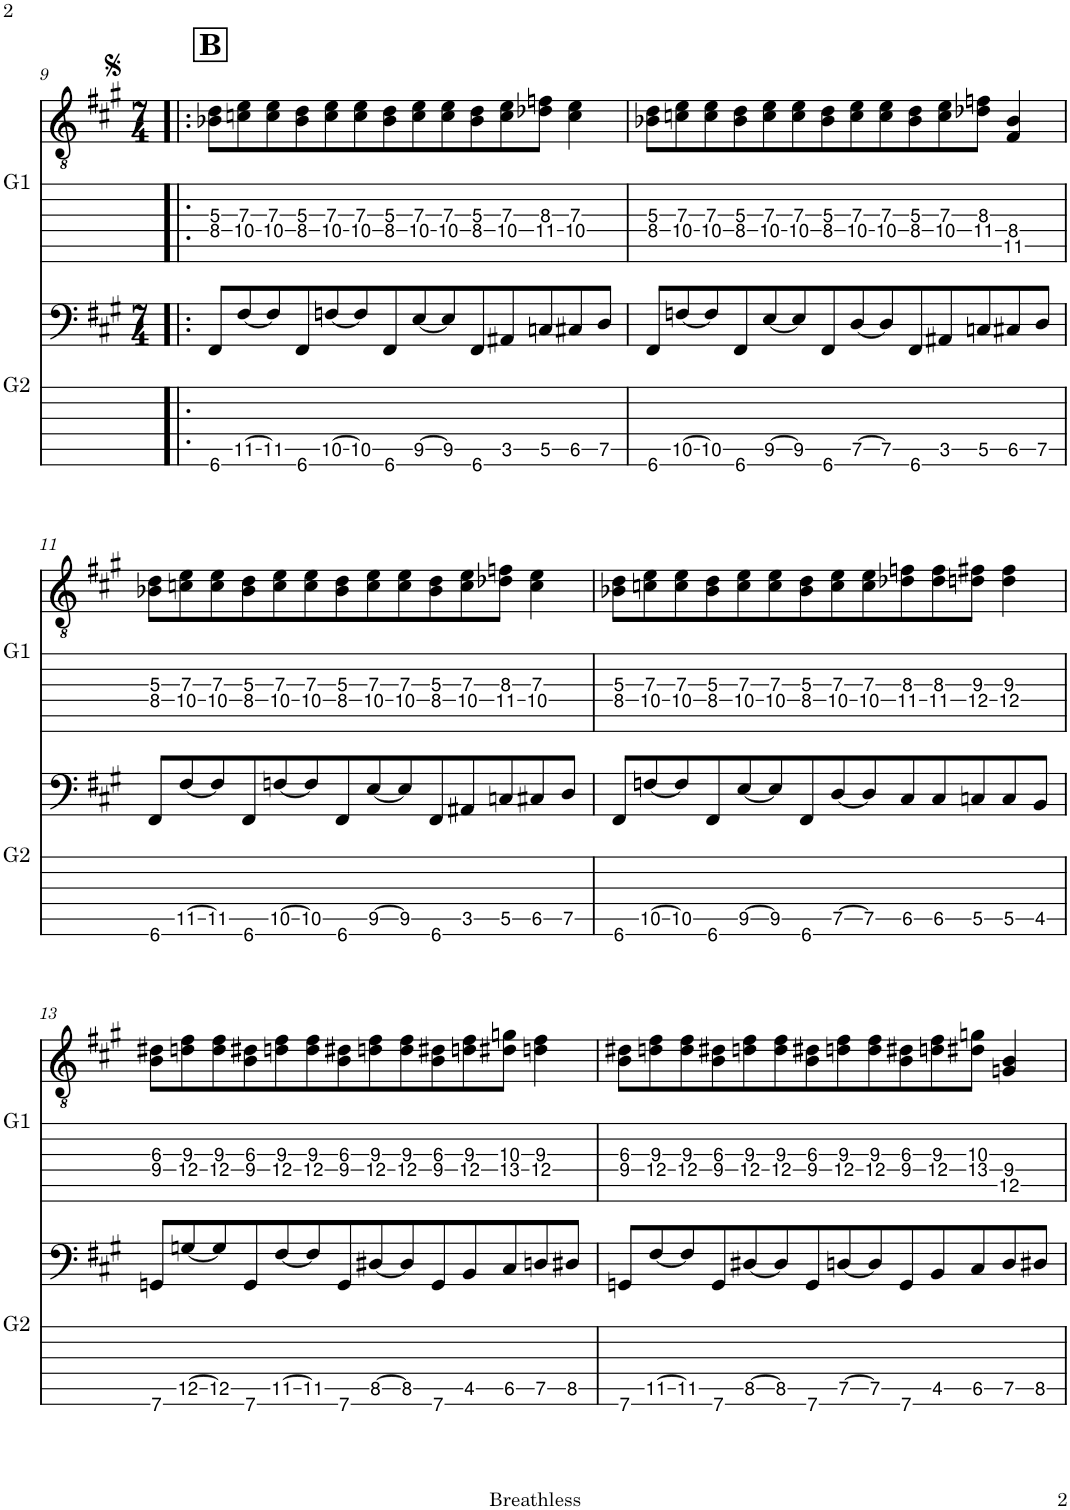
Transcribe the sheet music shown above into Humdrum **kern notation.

**kern	**kern	**kern	**kern
*part2	*part2	*part1	*part1
*staff4	*staff3	*staff2	*staff1
*I"G2	*	*I"G1	*
*I'G2	*	*I'G1	*
!!LO:PB:g=z
*clefF4	*clefF4	*	*clefGv2
*k[f#c#g#]	*k[f#c#g#]	*k[f#c#g#]	*k[f#c#g#]
*M7/4	*M7/4	*M7/4	*M7/4
!!LO:REH:place=s1:a:B:cj:fs=14:t=B
=9!|:	=9!|:	=9!|:	=9!|:
8FF#L	8FF#/L	8B-\ 8d\L	8B-X\ 8d\L
[8F#	[8F#/	8c\ 8e\	8cn\ 8e\
8F#]	8F#/]	8c\ 8e\	8c\ 8e\
8FF#J	8FF#/	8B-\ 8d\J	8B-\ 8d\
[8FL	[8Fn/	8c\ 8e\L	8c\ 8e\
8F]	8F/]	8c\ 8e\	8c\ 8e\
8FF#	8FF#/	8B-\ 8d\	8B-\ 8d\
[8EJ	[8E/	8c\ 8e\J	8c\ 8e\
8EL]	8E/]	8c\ 8e\L	8c\ 8e\
8FF#	8FF#/	8B-\ 8d\	8B-\ 8d\
8AA#	8AA#X/	8c\ 8e\	8c\ 8e\
8C	8Cn/	8d-\ 8f\J	8d-X\ 8fn\J
8C#	8C#X/	4c 4e	4c\ 4e\
8DJ	8D/J	.	.
=10	=10	=10	=10
8FF#XL	8FF#/L	8B-X\ 8d\L	8B-X\ 8d\L
[8F	[8Fn/	8c\ 8e\	8cn\ 8e\
8F]	8F/]	8c\ 8e\	8c\ 8e\
8FF#J	8FF#/	8B-\ 8d\J	8B-\ 8d\
[8EL	[8E/	8c\ 8e\L	8c\ 8e\
8E]	8E/]	8c\ 8e\	8c\ 8e\
8FF#	8FF#/	8B-\ 8d\	8B-\ 8d\
[8DJ	[8D/	8c\ 8e\J	8c\ 8e\
8DL]	8D/]	8c\ 8e\L	8c\ 8e\
8FF#	8FF#/	8B-\ 8d\	8B-\ 8d\
8AA#X	8AA#X/	8c\ 8e\	8c\ 8e\
8C	8Cn/	8d-X\ 8f\J	8d-X\ 8fn\J
8C#X	8C#X/	4F# 4B-	4F#/ 4B-/
8DJ	8D/J	.	.
!!LO:LB:g=z
=11	=11	=11	=11
8FF#XL	8FF#/L	8B-X\ 8d\L	8B-X\ 8d\L
[8F#X	[8F#/	8c\ 8e\	8cn\ 8e\
8F#]	8F#/]	8c\ 8e\	8c\ 8e\
8FF#J	8FF#/	8B-\ 8d\J	8B-\ 8d\
[8FnL	[8Fn/	8c\ 8e\L	8c\ 8e\
8F]	8F/]	8c\ 8e\	8c\ 8e\
8FF#	8FF#/	8B-\ 8d\	8B-\ 8d\
[8EJ	[8E/	8c\ 8e\J	8c\ 8e\
8EL]	8E/]	8c\ 8e\L	8c\ 8e\
8FF#	8FF#/	8B-\ 8d\	8B-\ 8d\
8AA#X	8AA#X/	8c\ 8e\	8c\ 8e\
8C	8Cn/	8d-X\ 8f\J	8d-X\ 8fn\J
8C#X	8C#X/	4c 4e	4c\ 4e\
8DJ	8D/J	.	.
=12	=12	=12	=12
8FF#XL	8FF#/L	8B-X\ 8d\L	8B-X\ 8d\L
[8F	[8Fn/	8c\ 8e\	8cn\ 8e\
8F]	8F/]	8c\ 8e\	8c\ 8e\
8FF#J	8FF#/	8B-\ 8d\J	8B-\ 8d\
[8EL	[8E/	8c\ 8e\L	8c\ 8e\
8E]	8E/]	8c\ 8e\	8c\ 8e\
8FF#	8FF#/	8B-\ 8d\	8B-\ 8d\
[8DJ	[8D/	8c\ 8e\J	8c\ 8e\
8DL]	8D/]	8c\ 8e\L	8c\ 8e\
8C#	8C#/	8d-\ 8f\	8d-X\ 8fn\
8C#	8C#/	8d-\ 8f\	8d-\ 8f\
8C	8Cn/	8d\ 8f#\J	8dn\ 8f#X\J
8C	8C/	4d 4f#	4d\ 4f#\
8BBJ	8BB/J	.	.
!!LO:LB:g=z
=13	=13	=13	=13
8GGL	8GGn/L	8B\ 8d#\L	8B\ 8d#X\L
[8G	[8Gn/	8d\ 8f#\	8dn\ 8f#\
8G]	8G/]	8d\ 8f#\	8d\ 8f#\
8GGJ	8GG/	8B\ 8d#\J	8B\ 8d#X\
[8F#L	[8F#/	8d\ 8f#\L	8dn\ 8f#\
8F#]	8F#/]	8d\ 8f#\	8d\ 8f#\
8GG	8GG/	8B\ 8d#\	8B\ 8d#X\
[8D#J	[8D#X/	8d\ 8f#\J	8dn\ 8f#\
8D#L]	8D#/]	8d\ 8f#\L	8d\ 8f#\
8GG	8GG/	8B\ 8d#\	8B\ 8d#X\
8BB	8BB/	8d\ 8f#\	8dn\ 8f#\
8C#	8C#/	8d#\ 8g\J	8d#X\ 8gn\J
8D	8Dn/	4d 4f#	4dn\ 4f#\
8D#J	8D#X/J	.	.
=14	=14	=14	=14
8GGL	8GGn/L	8B\ 8d#\L	8B\ 8d#X\L
[8F#	[8F#/	8d\ 8f#\	8dn\ 8f#\
8F#]	8F#/]	8d\ 8f#\	8d\ 8f#\
8GGJ	8GG/	8B\ 8d#\J	8B\ 8d#X\
[8D#L	[8D#X/	8d\ 8f#\L	8dn\ 8f#\
8D#]	8D#/]	8d\ 8f#\	8d\ 8f#\
8GG	8GG/	8B\ 8d#\	8B\ 8d#X\
[8DJ	[8Dn/	8d\ 8f#\J	8dn\ 8f#\
8DL]	8D/]	8d\ 8f#\L	8d\ 8f#\
8GG	8GG/	8B\ 8d#\	8B\ 8d#X\
8BB	8BB/	8d\ 8f#\	8dn\ 8f#\
8C#	8C#/	8d#\ 8g\J	8d#X\ 8gn\J
8D	8D/	4G 4B	4Gn/ 4B/
8D#J	8D#X/J	.	.
=	=	=	=
*-	*-	*-	*-
